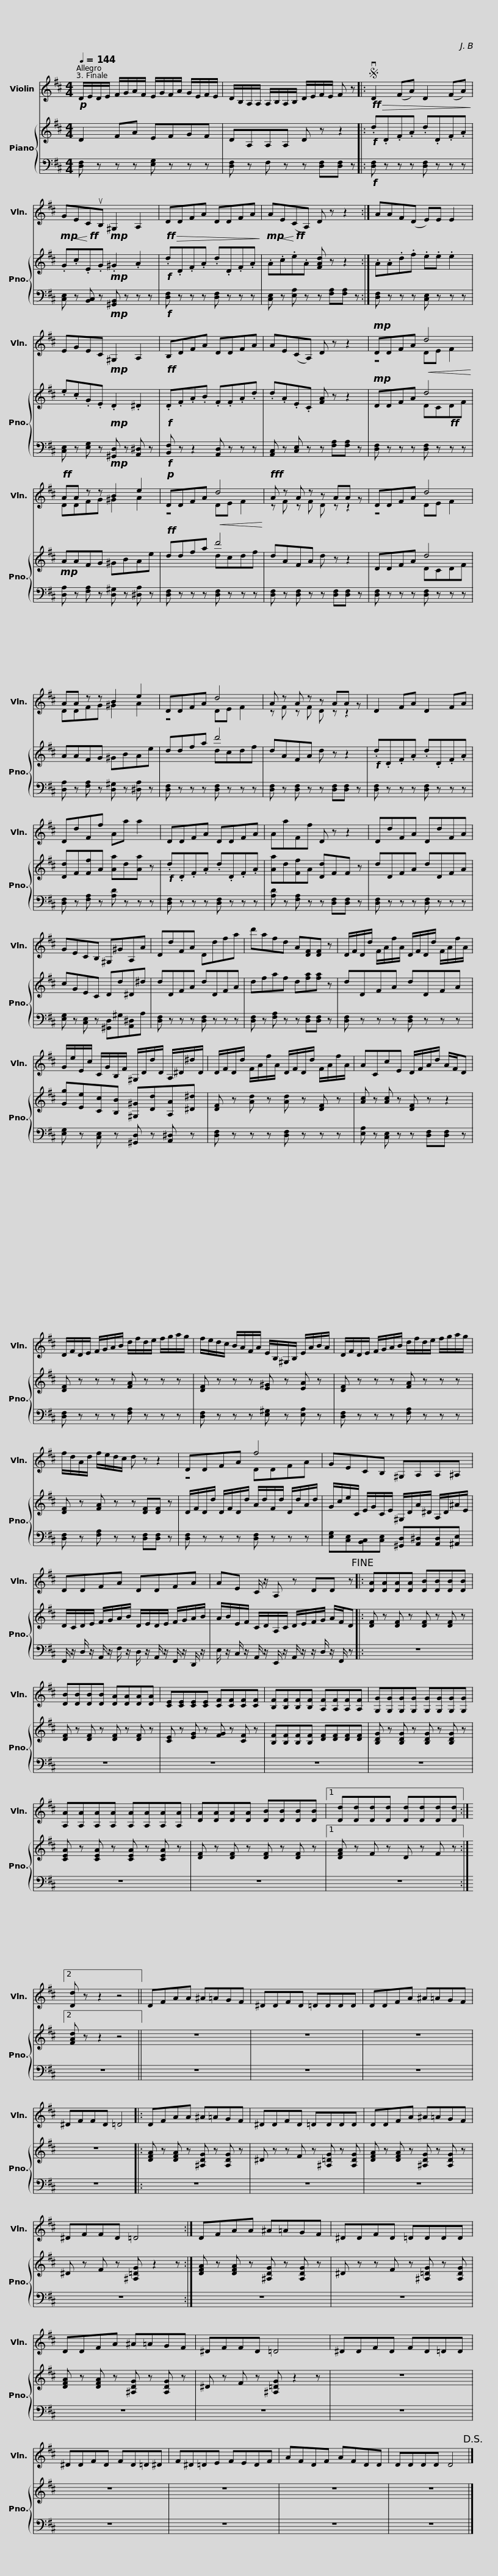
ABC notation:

X:1
%%score ( 1 2 ) { ( 3 5 ) | 4 }
L:1/8
Q:1/4=144
M:4/4
I:linebreak $
K:D
V:1 treble
V:2 treble
V:3 treble
V:5 treble
V:4 bass
V:1
!p! D/E/D/E/ F/G/A/F/ E/G/F/A/ G/E/F/E/ | D/B,/A,/A,/ A,/B,/A,/B,/ D/E/F/E/ F z |:S!ff!!>(! vD2 (FA) D2 (FA)!>)! |$!mp!!<(! GE!<)!!ff!CuB,!mp! ^G,2 A,2 |!ff!!>(! DDFA DDFA!>)! | %5
!mp!!<(! AE!<)!!ff!(CA,) D z z2 :| AAF(D E)E E2 |$ EGEC!mp! ^G,2 A,2 |!ff! B,DFA DDFA | AE(CA,) D z z2 | %10
!mp! DDFA!<(! d4!<)! |$!ff! AA z z B2 e2 |!p! DDFA!<(! d4!<)! |!fff! A z A z z AA z | DDFA d4 |$ %15
 AA z z B2 e2 | DDFA d4 | A z A z z AA z | D2 FA D2 FA | DdFf Aa a2 |$ %20
 DDFA DDFA | AaFf D z z2 | DdFA DdFA | GECB, ^G,^GA,A | DdFA Ddfa |$ %25
 d'afd A[DF][DF] z | D/F/D/d/ F/A/f/A/ D/F/D/d/ F/A/f/A/ | G/e/E/c/ C/G/B,/F/ ^G,/D/d/D/ A,/^D/^d/D/ |$ D/F/D/d/ F/A/f/A/ D/F/D/d/ F/A/f/A/ | ACcE D/F/A/d/ A/F/D | %30
 D/F/D/E/ F/G/A/B/ d/f/d/e/ f/g/a/g/ |$ f/e/d/c/ B/A/F/A/ E/B,/^G,/B,/ E/A/B/A/ | D/F/D/E/ F/G/A/B/ d/f/d/e/ f/g/a/g/ | f/d/A/d/ f/e/d/c/ d z z2 |$ DDFA f4 | %35
 GECB, ^G,A,A,^A, |$ DDFA DDFA | AE C/ z/ A, z DD z!fine! |:$ [DA][DA][DA][DA] [DB][DB][DB][DB] | [DB][DB][DB][DB] [DA][DA][DA][DA] | %40
 [CE][CE][CE][CE] [CF][CF][CF][CF] | [B,F][B,F][B,F][B,F] [A,F][A,F][A,F][A,F] |$ [G,G][G,G][G,G][G,G] [G,G][G,G][G,G][G,G] | [A,A][A,A][A,A][A,A] [A,A][A,A][A,A][A,A] | [DA][DA][DA][DA] [DB][DB][DB][DB] |1 %45
 [Dd][Dd][Dd][Dd] [Dd][Dd][Dd][Dd] :|2$ [Dd] z z2 z4 || DFAA ^A=AGF | ^DDFD =DDDD | DDFA ^A=AGF | %50
 ^DFFD =D4 |:$ DFAA ^A=AGF | ^DDFD =DDDD | DDFA ^A=AGF | ^DFFD =D4 :|$ %55
 DFAA ^A=AGF | ^DDFD =DDDD | DDFA ^A=AGF | ^DFFD =D4 |$ ^DDFD FD=DD | %60
 ^DDFD FD=D^D | F^D=DE FEDF | AFDF AFDD | DDDD D4!D.S.! |] %64
V:2
 x8 | x8 |: x8 |$ x8 | x8 | %5
 x8 :| x8 |$ x8 | x8 | x8 | %10
 z4 DE F2 |$ DDFG ^G2 A2 | z4 DE F2 | z F z F D z z2 | z4 DE F2 |$ %15
 DDFG ^G2 A2 | z4 DE F2 | z F z F D z z2 | x8 | x8 |$ %20
 x8 | x8 | x8 | x8 | x8 |$ %25
 x8 | x8 | x8 |$ x8 | x8 | %30
 x8 |$ x8 | x8 | x8 |$ z4 DDFA | %35
 x8 |$ x8 | x8 |:$ x8 | x8 | %40
 x8 | x8 |$ x8 | x8 | x8 |1 %45
 x8 :|2$ x8 || x8 | x8 | x8 | %50
 x8 |:$ x8 | x8 | x8 | x8 :|$ %55
 x8 | x8 | x8 | x8 |$ x8 | %60
 x8 | x8 | x8 | x8 |] %64
V:3
 D2 FA EFGF | DA,A,A, D z z2 |:!f! .d.D.F.A .d.D.F.A |$ .G.c.E.G!mp! .^G2 .A2 |!f! .d.D.F.A .d.D.F.A | %5
 .A.c.e.A [FAd] z z2 :| .A.A.d.f .e.e .e2 |$ .e.c.G.E!mp! .D2 .^D2 |!f! .D.F.A.B .F.F.A.d | .d.A.E.C [FA] z z2 | %10
!mp! DDFA d4 |$!mp! AAFG ^GBAe |!ff! ddfa d'4 | dAFA d z z2 | DDFA d4 |$ %15
 AAFG ^GBAe | ddfa d'4 | dAFA d z z2 |!f! .d.D.F.A .d.D.F.A | [Dd]F[Ff]A [Aa]d[Aa] z |$ %20
!f! .d.D.F.A .d.D.F.A | [Aa]d[Ff]A [Dd]FF z | dDFA dDFA | cGEC Dd^D^d | dDFA dDFA |$ %25
 dfaf d[fa][fa] z | dDFA dDFA | [Gg][Ee][Cc][B,B] [^G,^G][Dd][A,A][^D^d] |$ [DF] z [Ad] z [Ad] z [DF] z | [Ac] z [Ac] z [DF] z z2 | %30
 [DF] z z z [FA] z z z |$ [DF] z z z [E^G] z [EA] z | [DF] z z z [FA] z z z | [DF] z [FA] z z [DF][DF] z |$ D/F/D/d/ D/F/D/d/ A/d/F/d/ D/d/A/d/ | %35
 G/c/e/C/ E/G/C/E/ ^G,/D/A/^D/ A,/D/^A/E/ |$ D/C/D/E/ F/G/A/B/ D/E/D/E/ F/G/A/B/ | A/B/E/F/ C/D/A,/C/ D/E/F/G/ A/F/D |:$ [DF] z [DF] z [DF] z [DF] z | [DF] z [DF] z [DF] z [DF] z | %40
 [CE] z [EG] z [FG] z [CF] z | [B,F][B,F][B,F][B,F] [DF][DF][DF][DF] |$ [B,DG] z [B,DG] z [B,DG] z [B,DG] z | [CEA] z [CEA] z [CEA] z [CEA] z | [DF] z [DF] z [DF] z [DF] z |1 %45
 [DFA] z F z D z F z :|2$ [FAd] z z2 z4 || z8 | z8 | z8 | %50
 z8 |:$ [DFA] z [DFA] z [^A,DG] z [A,DG] z | ^D z z F z [^A,=DG] z [A,DG] | [DFA] z [DFA] z [^A,DG] z [A,DG] z | ^D z F z [^A,=DG] z2 z :|$ %55
 [DFA] z [DFA] z [^A,DG] z [A,DG] z | ^D z z F z [^A,=DG] z [A,DG] | [DFA] z [DFA] z [^A,DG] z [A,DG] z | ^D z F z [^A,=DG] z2 z |$ z8 | %60
 z8 | z8 | z8 | z8 |] %64
V:4
 [D,F,] z z z [E,G,] z z z | [D,F,] z F, z z [D,F,][D,F,] z |:!f! [D,F,] z z z [D,F,] z z z |$ [C,E,] z [B,,C,] z!mp! [^G,,B,,] z z z |!f! [D,F,] z z z [D,F,] z z z | %5
 [C,E,] z [E,A,] z z [F,A,][F,A,] z :| [D,F,] z z z [C,E,] z z z |$ [C,E,] z [E,G,] z!mp! [^G,,D,] z [A,,^D,] z |!f! [B,,F,] z z2 [A,,D,] z z z | [A,,C,] z [C,E,] z z [F,A,][F,A,] z | %10
 [D,F,] z z z [D,F,] z z z |$ [D,A,] z [F,A,] z [D,^G,] z [^D,A,] z | [D,F,] z z z [D,F,] z z z | [D,F,] z [D,F,] z z [D,F,][D,F,] z | [D,F,] z z z [D,F,] z z z |$ %15
 [D,A,] z [F,A,] z [D,^G,] z [^D,A,] z | [D,F,] z z z [D,F,] z z z | [D,F,] z [D,F,] z z [D,F,][D,F,] z | [D,F,] z z z [D,F,] z z z | [D,F,] z [F,A,] z [A,D] z z z |$ %20
 [D,F,] z z z [D,F,] z z z | [A,D] z [F,A,] z z [D,F,][D,F,] z | [D,F,] z z z [D,F,] z z z | [E,G,] z [C,E,] z [^G,,D,]^G,[A,,^D,]A, | [D,F,] z z z [D,F,] z z z |$ %25
 [D,F,] z [F,A,] z z [D,F,][D,F,] z | [D,F,] z z z [D,F,] z z z | [E,G,] z [C,E,] z [^G,,D,] z [A,,^D,] z |$ [D,F,] z z z [D,F,] z z z | [E,A,] z [C,E,] z z [D,F,][D,F,] z | %30
 [D,F,] z z z [F,A,] z z z |$ [D,F,] z z z [E,^G,] z [E,A,] z | [D,F,] z z z [F,A,] z z z | [D,F,] z [F,A,] z z [D,F,][D,F,] z |$ [D,F,] z z z [D,F,] z z z | %35
 [E,G,][C,E,][B,,C,][C,E,] [^G,,D,][A,,^D,][A,,D,][^A,,E,] |$ F,,/ z/ D,/ z/ A,,/ z/ F,/ z/ D,/ z/ A,,/ z/ F,,/ z/ D,,/ z/ | E,/ z/ C,/ z/ A,,/ z/ E,,/ z/ A,,/ z/ z/ D,/ z/ F,,/ z |:$ z8 | z8 | %40
 z8 | z8 |$ z8 | z8 | z8 |1 %45
 z8 :|2$ z8 || z8 | z8 | z8 | %50
 z8 |:$ z8 | z8 | z8 | z8 :|$ %55
 z8 | z8 | z8 | z8 |$ z8 | %60
 z8 | z8 | z8 | z8 |] %64
V:5
 x8 | x8 |: x8 |$ x8 | x8 | %5
 x8 :| x8 |$ x8 | x8 | x8 | %10
 x4 DC!ff!DF |$ x8 | x4 dcdf | x8 | x4 DCDF |$ %15
 x8 | x4 dcdf | x8 | x8 | x8 |$ %20
 x8 | x8 | x8 | x8 | x8 |$ %25
 x8 | x8 | x8 |$ x8 | x8 | %30
 x8 |$ x8 | x8 | x8 |$ x8 | %35
 x8 |$ x8 | x8 |:$ x8 | x8 | %40
 x8 | x8 |$ x8 | x8 | x8 |1 %45
 x8 :|2$ x8 || x8 | x8 | x8 | %50
 x8 |:$ x8 | x8 | x8 | x8 :|$ %55
 x8 | x8 | x8 | x8 |$ x8 | %60
 x8 | x8 | x8 | x8 |] %64
